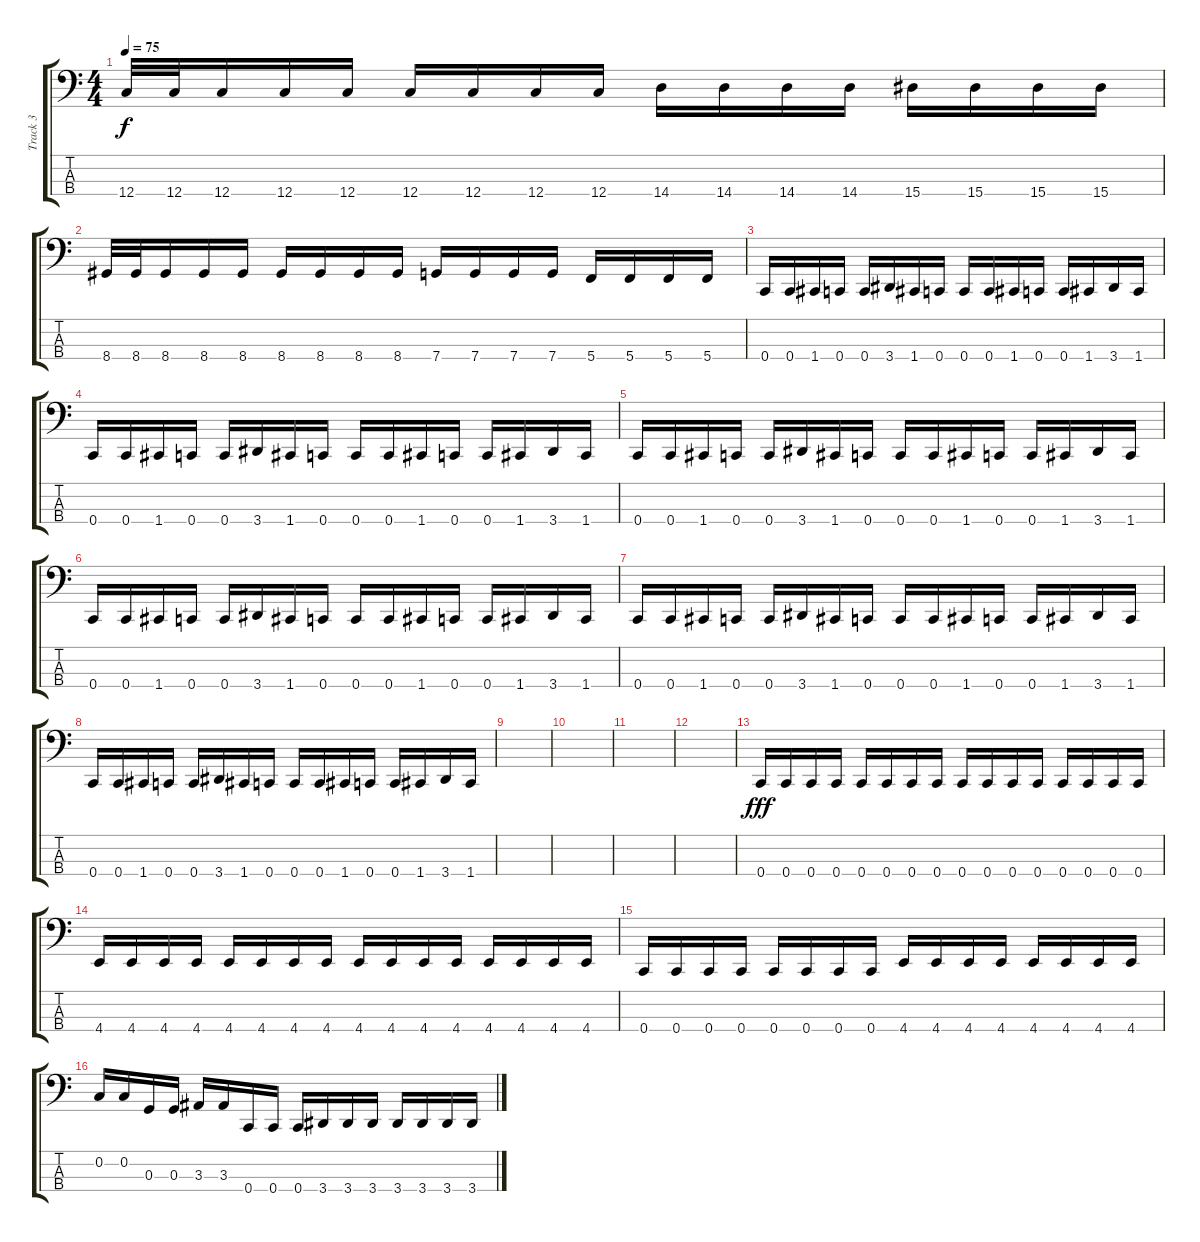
\track ("Track 3" "Track 3") {instrument electricbassfinger}
\staff {score tabs}
\tuning (F2 C2 G1 C1) {hide}
\ts (4 4)
\tempo 75
\clef f4
\ks c
12.4.32{dy f} 12.4.32 12.4.16 12.4.16 12.4.16 12.4.16 12.4.16 12.4.16 12.4.16 14.4.16 14.4.16 14.4.16 14.4.16 15.4.16 15.4.16 15.4.16 15.4.16 |
8.4.32 8.4.32 8.4.16 8.4.16 8.4.16 8.4.16 8.4.16 8.4.16 8.4.16 7.4.16 7.4.16 7.4.16 7.4.16 5.4.16 5.4.16 5.4.16 5.4.16 |
0.4.16 0.4.16 1.4.16 0.4.16 0.4.16 3.4.16 1.4.16 0.4.16 0.4.16 0.4.16 1.4.16 0.4.16 0.4.16 1.4.16 3.4.16 1.4.16 |
0.4.16 0.4.16 1.4.16 0.4.16 0.4.16 3.4.16 1.4.16 0.4.16 0.4.16 0.4.16 1.4.16 0.4.16 0.4.16 1.4.16 3.4.16 1.4.16 |
0.4.16 0.4.16 1.4.16 0.4.16 0.4.16 3.4.16 1.4.16 0.4.16 0.4.16 0.4.16 1.4.16 0.4.16 0.4.16 1.4.16 3.4.16 1.4.16 |
0.4.16 0.4.16 1.4.16 0.4.16 0.4.16 3.4.16 1.4.16 0.4.16 0.4.16 0.4.16 1.4.16 0.4.16 0.4.16 1.4.16 3.4.16 1.4.16 |
0.4.16 0.4.16 1.4.16 0.4.16 0.4.16 3.4.16 1.4.16 0.4.16 0.4.16 0.4.16 1.4.16 0.4.16 0.4.16 1.4.16 3.4.16 1.4.16 |
0.4.16 0.4.16 1.4.16 0.4.16 0.4.16 3.4.16 1.4.16 0.4.16 0.4.16 0.4.16 1.4.16 0.4.16 0.4.16 1.4.16 3.4.16 1.4.16 |
|
|
|
|
0.4.16{dy fff} 0.4.16 0.4.16 0.4.16 0.4.16 0.4.16 0.4.16 0.4.16 0.4.16 0.4.16 0.4.16 0.4.16 0.4.16 0.4.16 0.4.16 0.4.16 |
4.4.16 4.4.16 4.4.16 4.4.16 4.4.16 4.4.16 4.4.16 4.4.16 4.4.16 4.4.16 4.4.16 4.4.16 4.4.16 4.4.16 4.4.16 4.4.16 |
0.4.16 0.4.16 0.4.16 0.4.16 0.4.16 0.4.16 0.4.16 0.4.16 4.4.16 4.4.16 4.4.16 4.4.16 4.4.16 4.4.16 4.4.16 4.4.16 |
0.2.16 0.2.16 0.3.16 0.3.16 3.3.16 3.3.16 0.4.16 0.4.16 0.4.16 3.4.16 3.4.16 3.4.16 3.4.16 3.4.16 3.4.16 3.4.16
